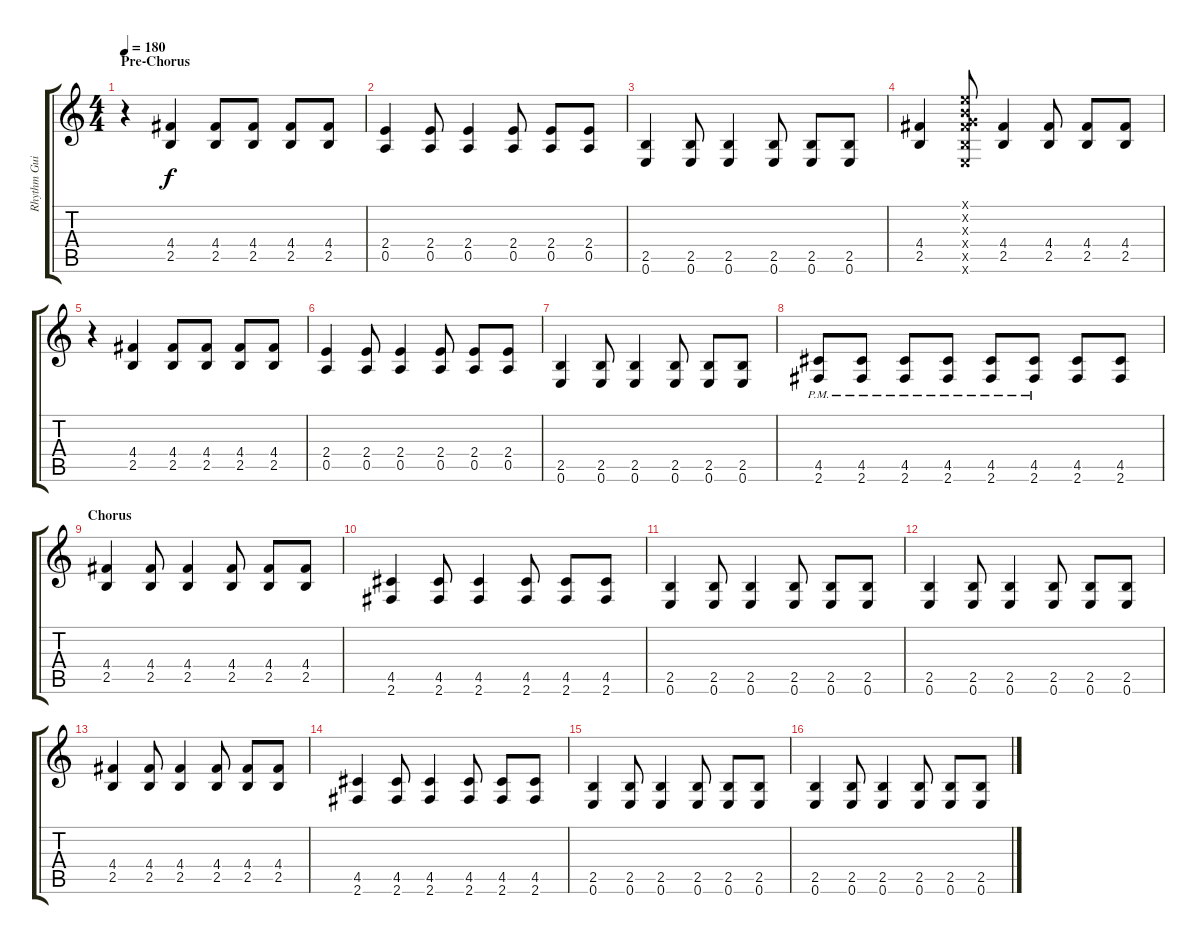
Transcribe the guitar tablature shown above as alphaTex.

\track ("Rhythm Guitar 2" "Rhythm Gui") {instrument distortionguitar}
\staff {score tabs}
\tuning (E4 B3 G3 D3 A2 E2) {hide}
\ts (4 4)
\section ("" "Pre-Chorus")
\tempo 180
\clef g2
\ks c
r.4{dy f} (4.4 2.5).4 (4.4 2.5).8 (4.4 2.5).8 (4.4 2.5).8 (4.4 2.5).8 |
(2.4 0.5).4 (2.4 0.5).8 (2.4 0.5).4 (2.4 0.5).8 (2.4 0.5).8 (2.4 0.5).8 |
(2.5 0.6).4 (2.5 0.6).8 (2.5 0.6).4 (2.5 0.6).8 (2.5 0.6).8 (2.5 0.6).8 |
(4.4 2.5).4 (0.1{x} 0.2{x} 0.3{x} 4.4{x} 2.5{x} 0.6{x}).8 (4.4 2.5).4 (4.4 2.5).8 (4.4 2.5).8 (4.4 2.5).8 |
r.4 (4.4 2.5).4 (4.4 2.5).8 (4.4 2.5).8 (4.4 2.5).8 (4.4 2.5).8 |
(2.4 0.5).4 (2.4 0.5).8 (2.4 0.5).4 (2.4 0.5).8 (2.4 0.5).8 (2.4 0.5).8 |
(2.5 0.6).4 (2.5 0.6).8 (2.5 0.6).4 (2.5 0.6).8 (2.5 0.6).8 (2.5 0.6).8 |
(4.5{pm} 2.6{pm}).8 (4.5{pm} 2.6{pm}).8 (4.5{pm} 2.6{pm}).8 (4.5{pm} 2.6{pm}).8 (4.5{pm} 2.6{pm}).8 (4.5{pm} 2.6{pm}).8 (4.5 2.6).8 (4.5 2.6).8 |
\section ("" "Chorus")
(4.4 2.5).4{volume 16 instrument distortionguitar} (4.4 2.5).8 (4.4 2.5).4 (4.4 2.5).8 (4.4 2.5).8 (4.4 2.5).8 |
(4.5 2.6).4 (4.5 2.6).8 (4.5 2.6).4 (4.5 2.6).8 (4.5 2.6).8 (4.5 2.6).8 |
(2.5 0.6).4 (2.5 0.6).8 (2.5 0.6).4 (2.5 0.6).8 (2.5 0.6).8 (2.5 0.6).8 |
(2.5 0.6).4 (2.5 0.6).8 (2.5 0.6).4 (2.5 0.6).8 (2.5 0.6).8 (2.5 0.6).8 |
(4.4 2.5).4{volume 13} (4.4 2.5).8 (4.4 2.5).4 (4.4 2.5).8 (4.4 2.5).8 (4.4 2.5).8 |
(4.5 2.6).4 (4.5 2.6).8 (4.5 2.6).4 (4.5 2.6).8 (4.5 2.6).8 (4.5 2.6).8 |
(2.5 0.6).4 (2.5 0.6).8 (2.5 0.6).4 (2.5 0.6).8 (2.5 0.6).8 (2.5 0.6).8 |
(2.5 0.6).4 (2.5 0.6).8 (2.5 0.6).4 (2.5 0.6).8 (2.5 0.6).8 (2.5 0.6).8
